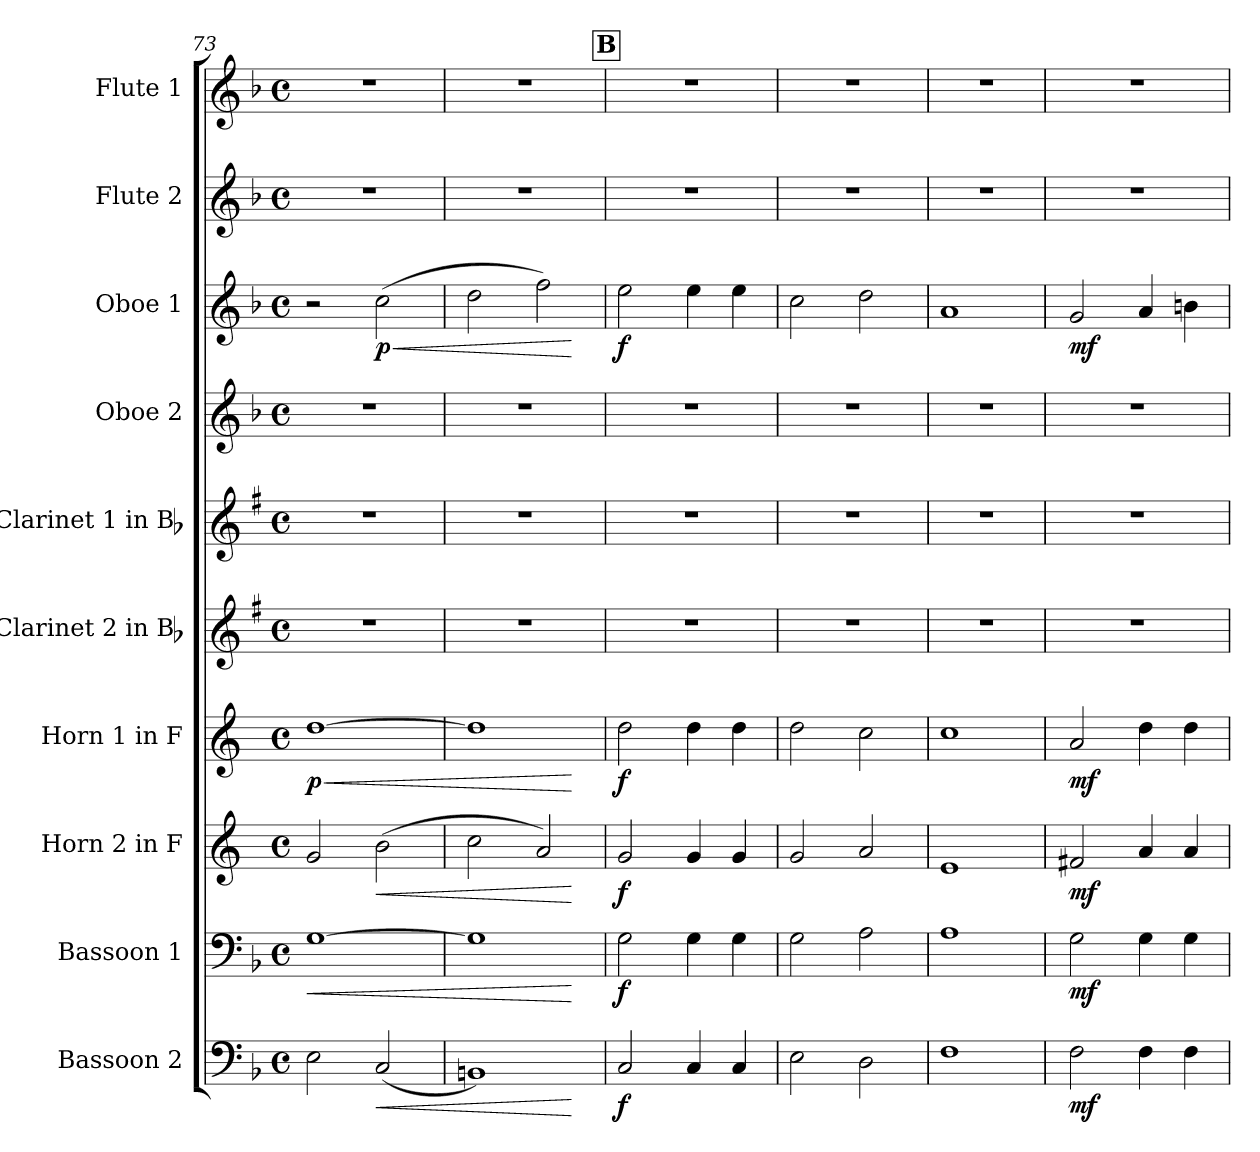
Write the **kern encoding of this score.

**kern	**dynam	**kern	**dynam	**kern	**dynam	**kern	**dynam	**kern	**kern	**kern	**kern	**dynam	**kern	**kern
*part10	*part10	*part9	*part9	*part8	*part8	*part7	*part7	*part6	*part5	*part4	*part3	*part3	*part2	*part1
*staff10	*staff10	*staff9	*staff9	*staff8	*staff8	*staff7	*staff7	*staff6	*staff5	*staff4	*staff3	*staff3	*staff2	*staff1
*I"Bassoon 2	*	*I"Bassoon 1	*	*I"Horn 2 in F	*	*I"Horn 1 in F	*	*I"Clarinet 2 in Bb	*I"Clarinet 1 in Bb	*I"Oboe 2	*I"Oboe 1	*	*I"Flute 2	*I"Flute 1
*I'Bsn	*	*I'Bsn	*	*I'Hn	*	*I'Hn	*	*I'Cl	*I'Cl	*I'Ob	*I'Ob	*	*I'Fl	*I'Fl
*clefF4	*	*clefF4	*	*clefG2	*	*clefG2	*	*clefG2	*clefG2	*clefG2	*clefG2	*	*clefG2	*clefG2
*	*	*	*	*ITrd4c7	*	*ITrd4c7	*	*ITrd1c2	*ITrd1c2	*	*	*	*	*
*k[b-]	*	*k[b-]	*	*k[b-]	*	*k[b-]	*	*k[b-]	*k[b-]	*k[b-]	*k[b-]	*	*k[b-]	*k[b-]
*M4/4	*	*M4/4	*	*M4/4	*	*M4/4	*	*M4/4	*M4/4	*M4/4	*M4/4	*	*M4/4	*M4/4
*met(c)	*	*met(c)	*	*met(c)	*	*met(c)	*	*met(c)	*met(c)	*met(c)	*met(c)	*	*met(c)	*met(c)
=73	=73	=73	=73	=73	=73	=73	=73	=73	=73	=73	=73	=73	=73	=73
!	!	!	!LO:HP:b	!	!	!	!LO:HP:b	!	!	!	!	!	!	!
!	!	!	!	!	!	!	!LO:DY:n=1:b	!	!	!	!	!	!	!
2E\	.	[1G	<	2c/	.	[1g	< p	1r	1r	1r	2r	.	1r	1r
!	!LO:HP:b	!	!	!	!LO:HP:b	!	!	!	!	!	!	!LO:HP:b	!	!
!	!	!	!	!	!	!	!	!	!	!	!	!LO:DY:n=1:b	!	!
(2C/	<	.	.	(2e\	<	.	.	.	.	.	(2cc\	< p	.	.
=74	=74	=74	=74	=74	=74	=74	=74	=74	=74	=74	=74	=74	=74	=74
1BBn)	.	1G]	.	2f\	.	1g]	.	1r	1r	1r	2dd\	.	1r	1r
.	.	.	.	2d/)	.	.	.	.	.	.	2ff\)	.	.	.
.	[	.	[	.	[	.	[	.	.	.	.	[	.	.
!!LO:REH:place=s1:a:B:cj:fs=14:t=B
=75	=75	=75	=75	=75	=75	=75	=75	=75	=75	=75	=75	=75	=75	=75
!	!LO:DY:b	!	!LO:DY:b	!	!LO:DY:b	!	!LO:DY:b	!	!	!	!	!LO:DY:b	!	!
2C/	f	2G\	f	2c/	f	2g\	f	1r	1r	1r	2ee\	f	1r	1r
4C/	.	4G\	.	4c/	.	4g\	.	.	.	.	4ee\	.	.	.
4C/	.	4G\	.	4c/	.	4g\	.	.	.	.	4ee\	.	.	.
=76	=76	=76	=76	=76	=76	=76	=76	=76	=76	=76	=76	=76	=76	=76
2E\	.	2G\	.	2c/	.	2g\	.	1r	1r	1r	2cc\	.	1r	1r
2D\	.	2A\	.	2d/	.	2f\	.	.	.	.	2dd\	.	.	.
=77	=77	=77	=77	=77	=77	=77	=77	=77	=77	=77	=77	=77	=77	=77
1F	.	1A	.	1A	.	1f	.	1r	1r	1r	1a	.	1r	1r
!!LO:PB:g=z
=78	=78	=78	=78	=78	=78	=78	=78	=78	=78	=78	=78	=78	=78	=78
!	!LO:DY:b	!	!LO:DY:b	!	!LO:DY:b	!	!LO:DY:b	!	!	!	!	!LO:DY:b	!	!
2F\	mf	2G\	mf	2Bn/	mf	2d/	mf	1r	1r	1r	2g/	mf	1r	1r
4F\	.	4G\	.	4d/	.	4g\	.	.	.	.	4a/	.	.	.
4F\	.	4G\	.	4d/	.	4g\	.	.	.	.	4bn\	.	.	.
=	=	=	=	=	=	=	=	=	=	=	=	=	=	=
*-	*-	*-	*-	*-	*-	*-	*-	*-	*-	*-	*-	*-	*-	*-
